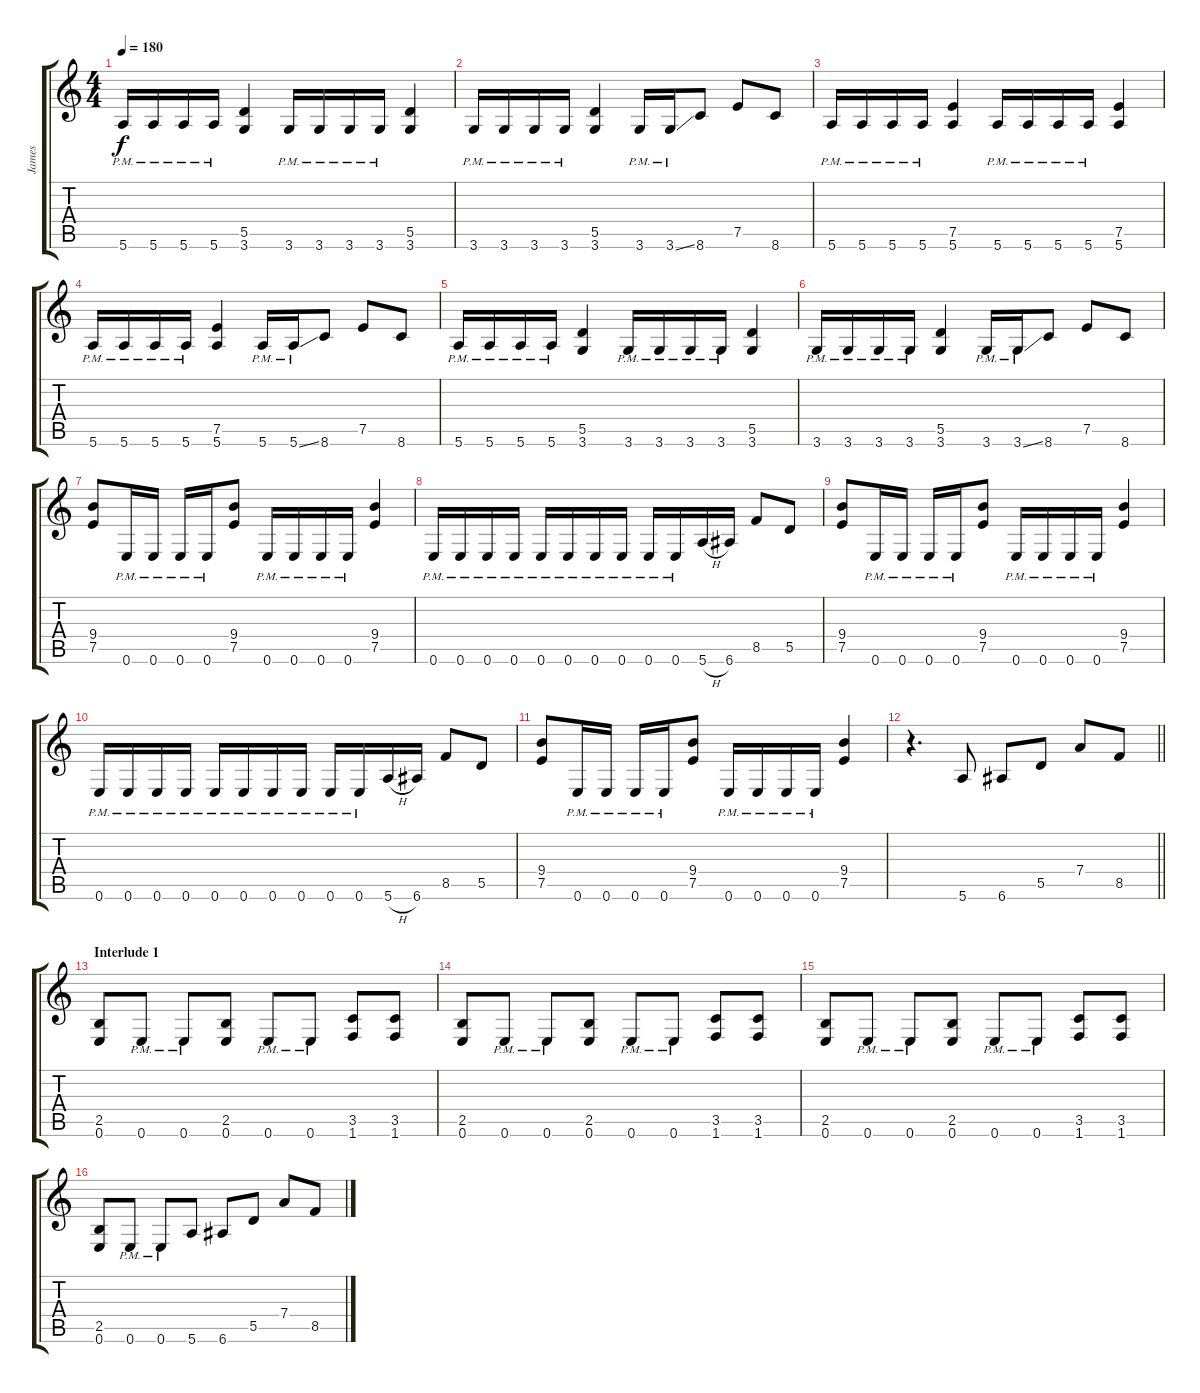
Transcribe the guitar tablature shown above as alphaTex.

\track ("James" "James") {instrument distortionguitar}
\staff {score tabs}
\tuning (E4 B3 G3 D3 A2 E2) {hide}
\ts (4 4)
\tempo 180
\clef g2
\ks c
5.6{pm}.16{dy f} 5.6{pm}.16 5.6{pm}.16 5.6{pm}.16 (5.5 3.6).4 3.6{pm}.16 3.6{pm}.16 3.6{pm}.16 3.6{pm}.16 (5.5 3.6).4 |
3.6{pm}.16 3.6{pm}.16 3.6{pm}.16 3.6{pm}.16 (5.5 3.6).4 3.6{pm}.16 3.6{ss pm}.16 8.6.8 7.5.8 8.6.8 |
5.6{pm}.16 5.6{pm}.16 5.6{pm}.16 5.6{pm}.16 (7.5 5.6).4 5.6{pm}.16 5.6{pm}.16 5.6{pm}.16 5.6{pm}.16 (7.5 5.6).4 |
5.6{pm}.16 5.6{pm}.16 5.6{pm}.16 5.6{pm}.16 (7.5 5.6).4 5.6{pm}.16 5.6{ss pm}.16 8.6.8 7.5.8 8.6.8 |
5.6{pm}.16 5.6{pm}.16 5.6{pm}.16 5.6{pm}.16 (5.5 3.6).4 3.6{pm}.16 3.6{pm}.16 3.6{pm}.16 3.6{pm}.16 (5.5 3.6).4 |
3.6{pm}.16 3.6{pm}.16 3.6{pm}.16 3.6{pm}.16 (5.5 3.6).4 3.6{pm}.16 3.6{ss pm}.16 8.6.8 7.5.8 8.6.8 |
(9.4 7.5).8 0.6{pm}.16 0.6{pm}.16 0.6{pm}.16 0.6{pm}.16 (9.4 7.5).8 0.6{pm}.16 0.6{pm}.16 0.6{pm}.16 0.6{pm}.16 (9.4 7.5).4 |
0.6{pm}.16 0.6{pm}.16 0.6{pm}.16 0.6{pm}.16 0.6{pm}.16 0.6{pm}.16 0.6{pm}.16 0.6{pm}.16 0.6{pm}.16 0.6{pm}.16 5.6{h}.16 6.6.16 8.5.8 5.5.8 |
(9.4 7.5).8 0.6{pm}.16 0.6{pm}.16 0.6{pm}.16 0.6{pm}.16 (9.4 7.5).8 0.6{pm}.16 0.6{pm}.16 0.6{pm}.16 0.6{pm}.16 (9.4 7.5).4 |
0.6{pm}.16 0.6{pm}.16 0.6{pm}.16 0.6{pm}.16 0.6{pm}.16 0.6{pm}.16 0.6{pm}.16 0.6{pm}.16 0.6{pm}.16 0.6{pm}.16 5.6{h}.16 6.6.16 8.5.8 5.5.8 |
(9.4 7.5).8 0.6{pm}.16 0.6{pm}.16 0.6{pm}.16 0.6{pm}.16 (9.4 7.5).8 0.6{pm}.16 0.6{pm}.16 0.6{pm}.16 0.6{pm}.16 (9.4 7.5).4 |
\barLineRight lightlight
r.4{d} 5.6.8 6.6.8 5.5.8 7.4.8 8.5.8 |
\section ("" "Interlude 1")
(2.5 0.6).8 0.6{pm}.8 0.6{pm}.8 (2.5 0.6).8 0.6{pm}.8 0.6{pm}.8 (3.5 1.6).8 (3.5 1.6).8 |
(2.5 0.6).8 0.6{pm}.8 0.6{pm}.8 (2.5 0.6).8 0.6{pm}.8 0.6{pm}.8 (3.5 1.6).8 (3.5 1.6).8 |
(2.5 0.6).8 0.6{pm}.8 0.6{pm}.8 (2.5 0.6).8 0.6{pm}.8 0.6{pm}.8 (3.5 1.6).8 (3.5 1.6).8 |
(2.5 0.6).8 0.6{pm}.8 0.6{pm}.8 5.6.8 6.6.8 5.5.8 7.4.8 8.5.8
